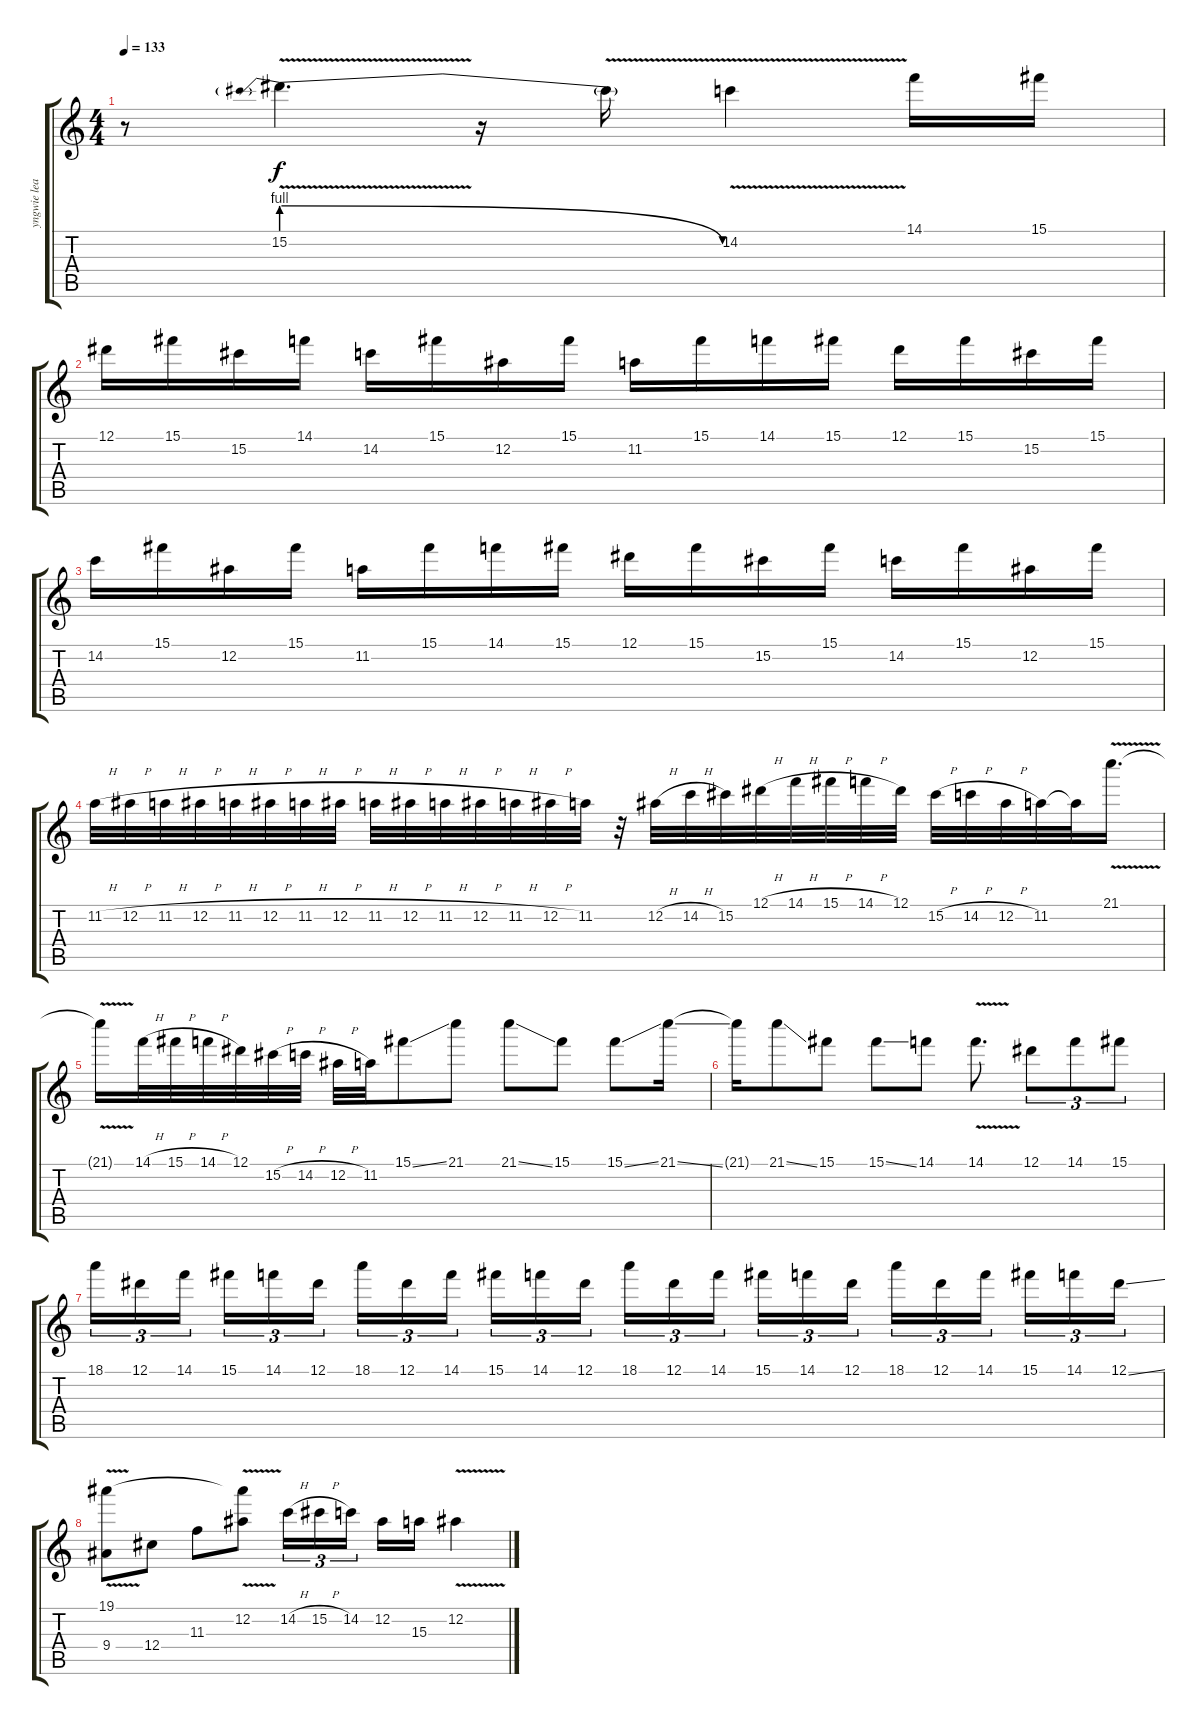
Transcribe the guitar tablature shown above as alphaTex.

\track ("yngwie lead 1" "yngwie lea") {instrument distortionguitar}
\staff {score tabs}
\tuning (Eb4 Bb3 Gb3 Db3 Ab2 Eb2) {hide}
\ts (4 4)
\tempo 133
\clef g2
\ks c
r.8{dy f} 15.2{be (prebendrelease 0 4 60 0) v}.4{d} r.16 15.2{t}.16 14.2{v}.4 14.1.16 15.1.16 |
12.1.16 15.1.16 15.2.16 14.1.16 14.2.16 15.1.16 12.2.16 15.1.16 11.2.16 15.1.16 14.1.16 15.1.16 12.1.16 15.1.16 15.2.16 15.1.16 |
14.2.16 15.1.16 12.2.16 15.1.16 11.2.16 15.1.16 14.1.16 15.1.16 12.1.16 15.1.16 15.2.16 15.1.16 14.2.16 15.1.16 12.2.16 15.1.16 |
11.2{h}.32 12.2{h}.32 11.2{h}.32 12.2{h}.32 11.2{h}.32 12.2{h}.32 11.2{h}.32 12.2{h}.32 11.2{h}.32 12.2{h}.32 11.2{h}.32 12.2{h}.32 11.2{h}.32 12.2{h}.32 11.2.32 r.32 12.2{h}.32 14.2{h}.32 15.2.32 12.1{h}.32 14.1{h}.32 15.1{h}.32 14.1{h}.32 12.1.32 15.2{h}.32 14.2{h}.32 12.2{h}.32 11.2.32 11.2{t}.32 21.1{v}.16{d} |
21.1{t}.16 14.1{h}.32 15.1{h}.32 14.1{h}.32 12.1.32 15.2{h}.32 14.2{h}.32 12.2{h}.32 11.2.32 15.1{ss}.8 21.1.8 21.1{ss}.8 15.1.8 15.1{ss}.8 21.1{ss}.16 |
21.1{t}.16 21.1{ss}.8 15.1.8 15.1{ss}.8 14.1.8 14.1{v}.8{d} 12.1.8{tu (3 2)} 14.1.8{tu (3 2)} 15.1.8{tu (3 2)} |
18.1.16{tu (3 2)} 12.1.16{tu (3 2)} 14.1.16{tu (3 2) beam splitsecondary} 15.1.16{tu (3 2)} 14.1.16{tu (3 2)} 12.1.16{tu (3 2)} 18.1.16{tu (3 2)} 12.1.16{tu (3 2)} 14.1.16{tu (3 2) beam splitsecondary} 15.1.16{tu (3 2)} 14.1.16{tu (3 2)} 12.1.16{tu (3 2)} 18.1.16{tu (3 2)} 12.1.16{tu (3 2)} 14.1.16{tu (3 2) beam splitsecondary} 15.1.16{tu (3 2)} 14.1.16{tu (3 2)} 12.1.16{tu (3 2)} 18.1.16{tu (3 2)} 12.1.16{tu (3 2)} 14.1.16{tu (3 2) beam splitsecondary} 15.1.16{tu (3 2)} 14.1.16{tu (3 2)} 12.1{ss}.16{tu (3 2)} |
(19.1{v} 9.4{v}).8 12.4.8 11.3.8 (19.1{t} 12.2).8 14.2{h}.16{tu (3 2)} 15.2{h}.16{tu (3 2)} 14.2.16{tu (3 2) beam splitsecondary} 12.2.16 15.3.16 12.2{v}.4
